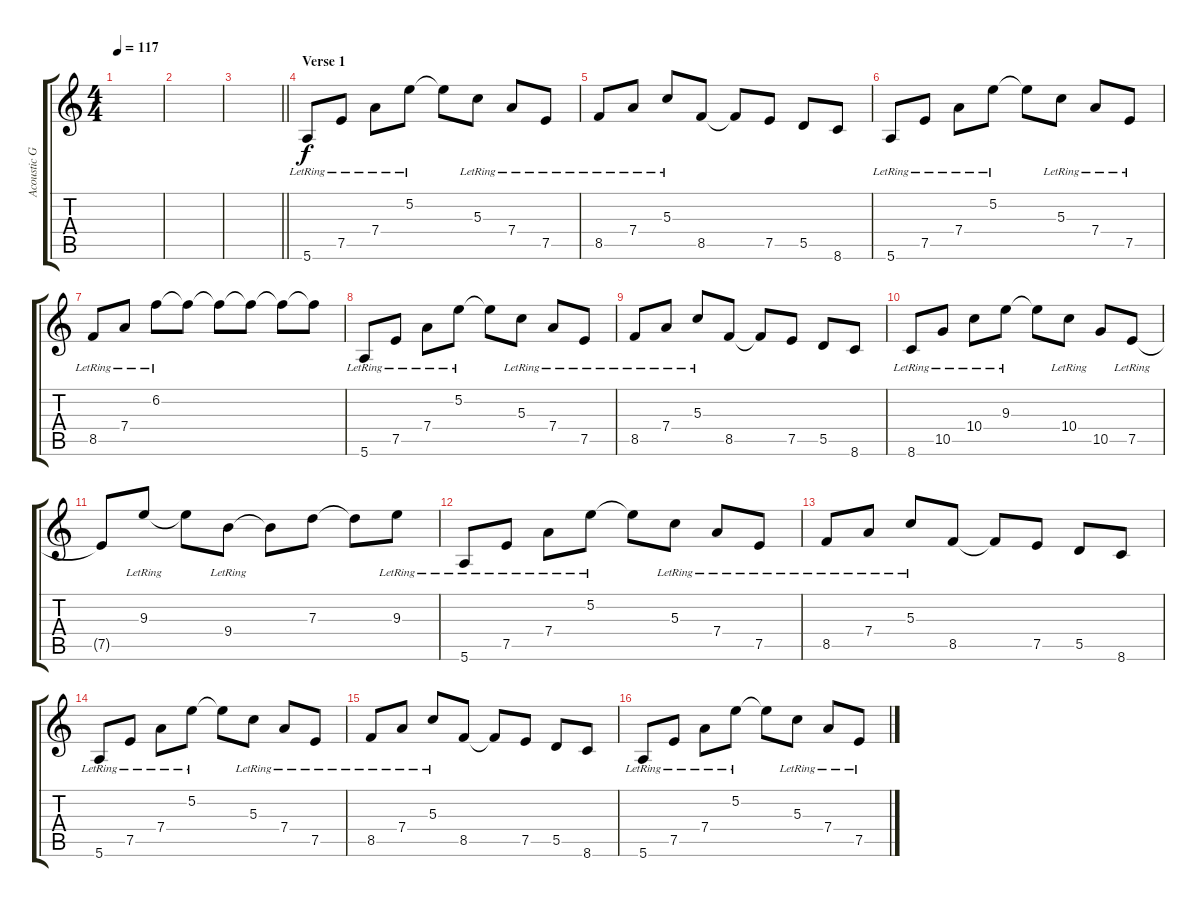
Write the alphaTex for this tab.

\track ("Acoustic Guitar" "Acoustic G") {instrument acousticguitarsteel}
\staff {score tabs}
\tuning (E4 B3 G3 D3 A2 E2) {hide}
\ts (4 4)
\tempo 117
\clef g2
\ks c
|
|
\barLineRight lightlight
|
\section ("" "Verse 1")
5.6{lr}.8 7.5{lr}.8 7.4{lr}.8 5.2{lr}.8 5.2{t}.8 5.3{lr}.8 7.4{lr}.8 7.5{lr}.8 |
8.5{lr}.8 7.4{lr}.8 5.3{lr}.8 8.5.8 8.5{t}.8 7.5.8 5.5.8 8.6.8 |
5.6{lr}.8 7.5{lr}.8 7.4{lr}.8 5.2{lr}.8 5.2{t}.8 5.3{lr}.8 7.4{lr}.8 7.5{lr}.8 |
8.5{lr}.8 7.4{lr}.8 6.2{lr}.8 6.2{t}.8 6.2{t}.8 6.2{t}.8 6.2{t}.8 6.2{t}.8 |
5.6{lr}.8 7.5{lr}.8 7.4{lr}.8 5.2{lr}.8 5.2{t}.8 5.3{lr}.8 7.4{lr}.8 7.5{lr}.8 |
8.5{lr}.8 7.4{lr}.8 5.3{lr}.8 8.5.8 8.5{t}.8 7.5.8 5.5.8 8.6.8 |
8.6{lr}.8 10.5{lr}.8 10.4{lr}.8 9.3{lr}.8 9.3{t}.8 10.4{lr}.8 10.5.8 7.5{lr}.8 |
7.5{t}.8 9.3{lr}.8 9.3{t}.8 9.4{lr}.8 9.4{t}.8 7.3.8 7.3{t}.8 9.3{lr}.8 |
5.6{lr}.8 7.5{lr}.8 7.4{lr}.8 5.2{lr}.8 5.2{t}.8 5.3{lr}.8 7.4{lr}.8 7.5{lr}.8 |
8.5{lr}.8 7.4{lr}.8 5.3{lr}.8 8.5.8 8.5{t}.8 7.5.8 5.5.8 8.6.8 |
5.6{lr}.8 7.5{lr}.8 7.4{lr}.8 5.2{lr}.8 5.2{t}.8 5.3{lr}.8 7.4{lr}.8 7.5{lr}.8 |
8.5{lr}.8 7.4{lr}.8 5.3{lr}.8 8.5.8 8.5{t}.8 7.5.8 5.5.8 8.6.8 |
5.6{lr}.8 7.5{lr}.8 7.4{lr}.8 5.2{lr}.8 5.2{t}.8 5.3{lr}.8 7.4{lr}.8 7.5{lr}.8
